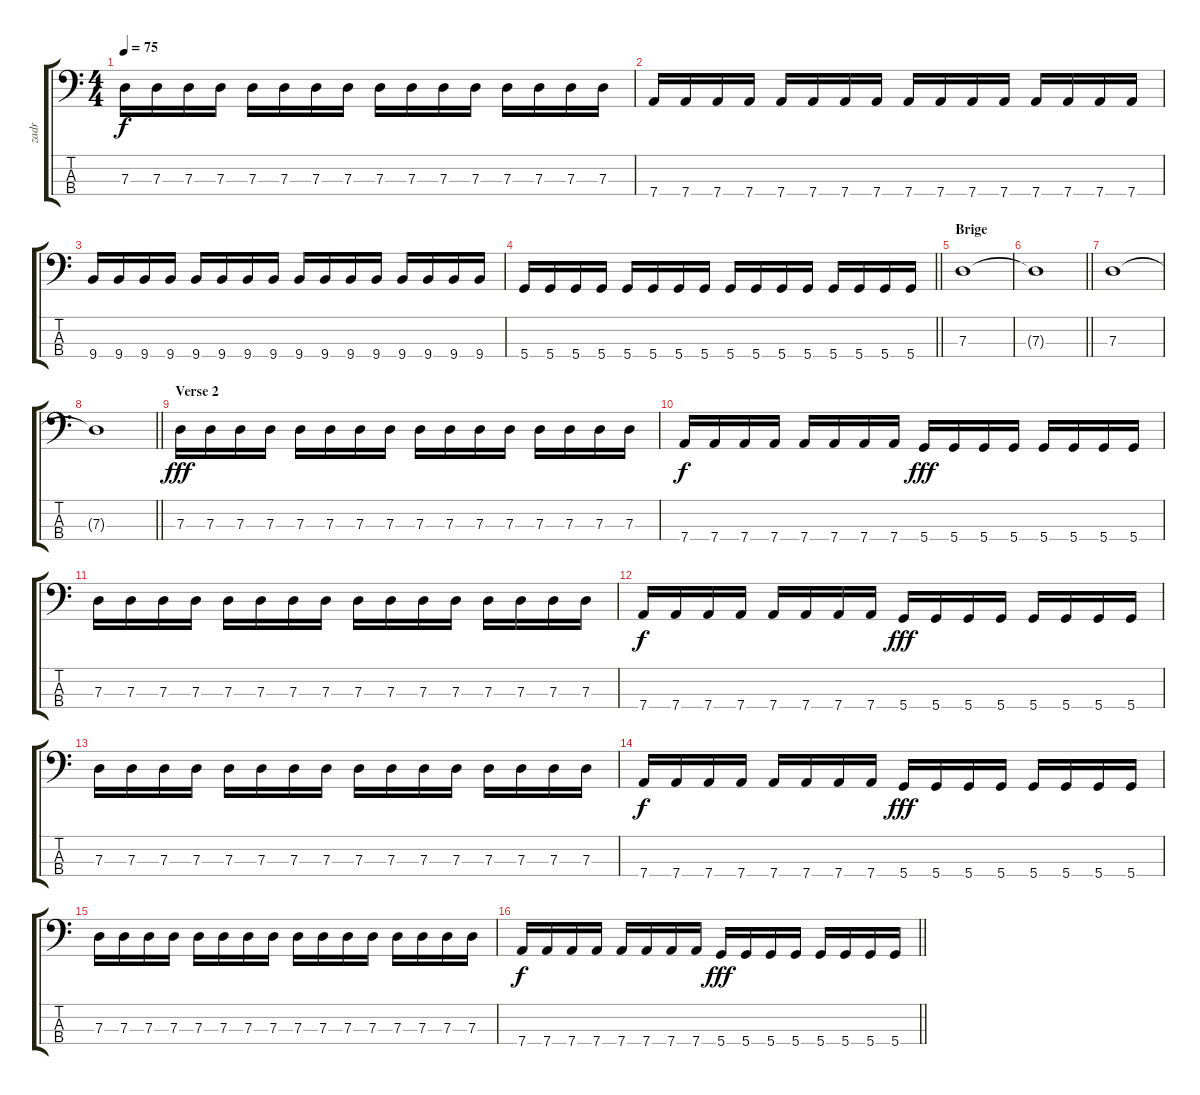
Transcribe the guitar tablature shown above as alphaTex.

\track ("zadr" "zadr") {instrument electricbassfinger}
\staff {score tabs}
\tuning (F2 C2 G1 D1) {hide}
\ts (4 4)
\tempo 75
\clef f4
\ks c
7.3.16{dy f} 7.3.16 7.3.16 7.3.16 7.3.16 7.3.16 7.3.16 7.3.16 7.3.16 7.3.16 7.3.16 7.3.16 7.3.16 7.3.16 7.3.16 7.3.16 |
7.4.16 7.4.16 7.4.16 7.4.16 7.4.16 7.4.16 7.4.16 7.4.16 7.4.16 7.4.16 7.4.16 7.4.16 7.4.16 7.4.16 7.4.16 7.4.16 |
9.4.16 9.4.16 9.4.16 9.4.16 9.4.16 9.4.16 9.4.16 9.4.16 9.4.16 9.4.16 9.4.16 9.4.16 9.4.16 9.4.16 9.4.16 9.4.16 |
\barLineRight lightlight
5.4.16 5.4.16 5.4.16 5.4.16 5.4.16 5.4.16 5.4.16 5.4.16 5.4.16 5.4.16 5.4.16 5.4.16 5.4.16 5.4.16 5.4.16 5.4.16 |
\section ("" "Brige")
7.3.1 |
\barLineRight lightlight
7.3{t}.1 |
\section ("" "")
7.3.1 |
\barLineRight lightlight
7.3{t}.1 |
\section ("" "Verse 2")
7.3.16{dy fff} 7.3.16 7.3.16 7.3.16 7.3.16 7.3.16 7.3.16 7.3.16 7.3.16 7.3.16 7.3.16 7.3.16 7.3.16 7.3.16 7.3.16 7.3.16 |
7.4.16{dy f} 7.4.16 7.4.16 7.4.16 7.4.16 7.4.16 7.4.16 7.4.16 5.4.16{dy fff} 5.4.16 5.4.16 5.4.16 5.4.16 5.4.16 5.4.16 5.4.16 |
7.3.16 7.3.16 7.3.16 7.3.16 7.3.16 7.3.16 7.3.16 7.3.16 7.3.16 7.3.16 7.3.16 7.3.16 7.3.16 7.3.16 7.3.16 7.3.16 |
7.4.16{dy f} 7.4.16 7.4.16 7.4.16 7.4.16 7.4.16 7.4.16 7.4.16 5.4.16{dy fff} 5.4.16 5.4.16 5.4.16 5.4.16 5.4.16 5.4.16 5.4.16 |
7.3.16 7.3.16 7.3.16 7.3.16 7.3.16 7.3.16 7.3.16 7.3.16 7.3.16 7.3.16 7.3.16 7.3.16 7.3.16 7.3.16 7.3.16 7.3.16 |
7.4.16{dy f} 7.4.16 7.4.16 7.4.16 7.4.16 7.4.16 7.4.16 7.4.16 5.4.16{dy fff} 5.4.16 5.4.16 5.4.16 5.4.16 5.4.16 5.4.16 5.4.16 |
7.3.16 7.3.16 7.3.16 7.3.16 7.3.16 7.3.16 7.3.16 7.3.16 7.3.16 7.3.16 7.3.16 7.3.16 7.3.16 7.3.16 7.3.16 7.3.16 |
\barLineRight lightlight
7.4.16{dy f} 7.4.16 7.4.16 7.4.16 7.4.16 7.4.16 7.4.16 7.4.16 5.4.16{dy fff} 5.4.16 5.4.16 5.4.16 5.4.16 5.4.16 5.4.16 5.4.16
